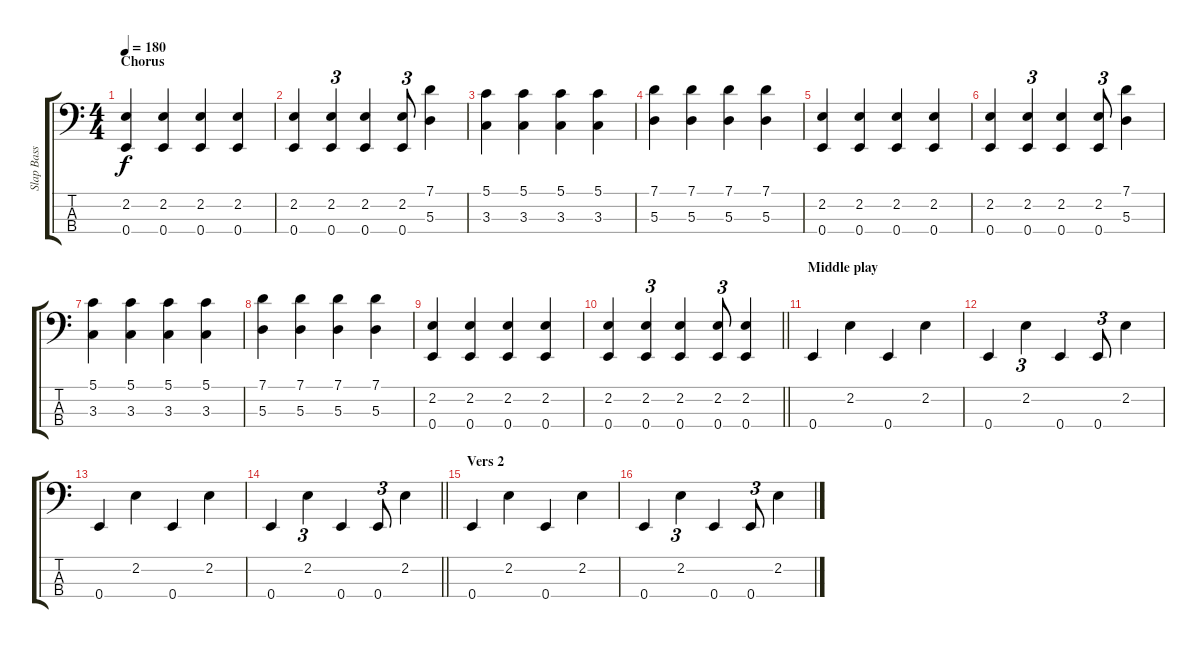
\track ("Slap Bass" "Slap Bass") {instrument slapbass1}
\staff {score tabs}
\tuning (G2 D2 A1 E1) {hide}
\ts (4 4)
\section ("" "Chorus")
\tempo 180
\clef f4
\ks c
(2.2 0.4).4{dy f} (2.2 0.4).4 (2.2 0.4).4 (2.2 0.4).4 |
(2.2 0.4).4 (2.2 0.4).4{tu (3 2)} (2.2 0.4).4 (2.2 0.4).8{tu (3 2)} (7.1 5.3).4 |
(5.1 3.3).4 (5.1 3.3).4 (5.1 3.3).4 (5.1 3.3).4 |
(7.1 5.3).4 (7.1 5.3).4 (7.1 5.3).4 (7.1 5.3).4 |
(2.2 0.4).4 (2.2 0.4).4 (2.2 0.4).4 (2.2 0.4).4 |
(2.2 0.4).4 (2.2 0.4).4{tu (3 2)} (2.2 0.4).4 (2.2 0.4).8{tu (3 2)} (7.1 5.3).4 |
(5.1 3.3).4 (5.1 3.3).4 (5.1 3.3).4 (5.1 3.3).4 |
(7.1 5.3).4 (7.1 5.3).4 (7.1 5.3).4 (7.1 5.3).4 |
(2.2 0.4).4 (2.2 0.4).4 (2.2 0.4).4 (2.2 0.4).4 |
\barLineRight lightlight
(2.2 0.4).4 (2.2 0.4).4{tu (3 2)} (2.2 0.4).4 (2.2 0.4).8{tu (3 2)} (2.2 0.4).4 |
\section ("" "Middle play")
0.4.4 2.2.4 0.4.4 2.2.4 |
0.4.4 2.2.4{tu (3 2)} 0.4.4 0.4.8{tu (3 2)} 2.2.4 |
0.4.4 2.2.4 0.4.4 2.2.4 |
\barLineRight lightlight
0.4.4 2.2.4{tu (3 2)} 0.4.4 0.4.8{tu (3 2)} 2.2.4 |
\section ("" "Vers 2")
0.4.4 2.2.4 0.4.4 2.2.4 |
0.4.4 2.2.4{tu (3 2)} 0.4.4 0.4.8{tu (3 2)} 2.2.4
